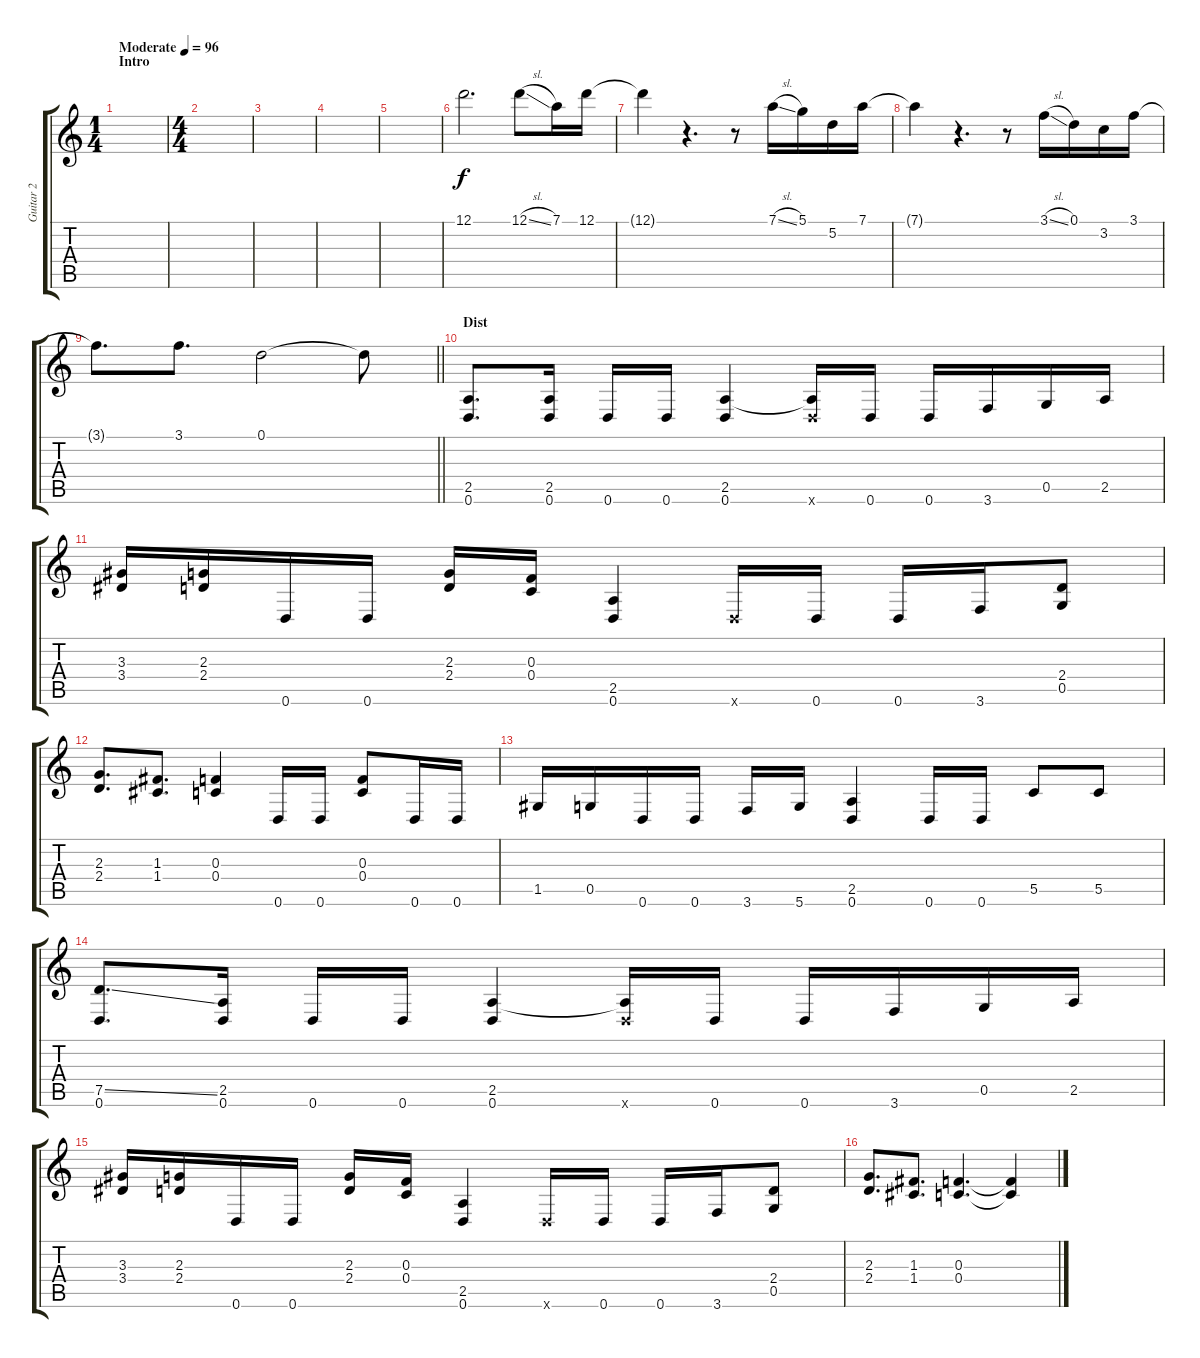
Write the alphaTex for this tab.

\track ("Guitar 2" "Guitar 2") {instrument acousticguitarsteel}
\staff {score tabs}
\tuning (D4 A3 F3 C3 G2 D2) {hide}
\ts (1 4)
\section ("" "Intro")
\tempo (96 "Moderate")
\clef g2
\ks c
|
\ts (4 4)
|
|
|
|
12.1.2{d instrument acousticguitarsteel} 12.1{sl}.8 7.1.16 12.1.16 |
12.1{t}.4 r.4{d} r.8 7.1{sl}.16 5.1.16 5.2.16 7.1.16 |
7.1{t}.4 r.4{d} r.8 3.1{sl}.16 0.1.16 3.2.16 3.1.16 |
\barLineRight lightlight
3.1{t}.8{d} 3.1.8{d} 0.1.2 0.1{t}.8 |
\section ("" "Dist")
(2.5 0.6).8{d instrument distortionguitar} (2.5 0.6).16 0.6.16 0.6.16 (2.5 0.6).4 (2.5{t} 0.6{x}).16 0.6.16 0.6.16 3.6.16 0.5.16 2.5.16 |
(3.3 3.4).16 (2.3 2.4).16 0.6.16 0.6.16 (2.3 2.4).16 (0.3 0.4).16 (2.5 0.6).4 0.6{x}.16 0.6.16 0.6.16 3.6.16 (2.4 0.5).8 |
(2.3 2.4).8{d} (1.3 1.4).8{d} (0.3 0.4).4 0.6.16 0.6.16 (0.3 0.4).8 0.6.16 0.6.16 |
1.5.16 0.5.16 0.6.16 0.6.16 3.6.16 5.6.16 (2.5 0.6).4 0.6.16 0.6.16 5.5.8 5.5.8 |
(7.5{ss} 0.6).8{d} (2.5 0.6).16 0.6.16 0.6.16 (2.5 0.6).4 (2.5{t} 0.6{x}).16 0.6.16 0.6.16 3.6.16 0.5.16 2.5.16 |
(3.3 3.4).16 (2.3 2.4).16 0.6.16 0.6.16 (2.3 2.4).16 (0.3 0.4).16 (2.5 0.6).4 0.6{x}.16 0.6.16 0.6.16 3.6.16 (2.4 0.5).8 |
(2.3 2.4).8{d} (1.3 1.4).8{d} (0.3 0.4).4{d} (0.3{t} 0.4{t}).4
